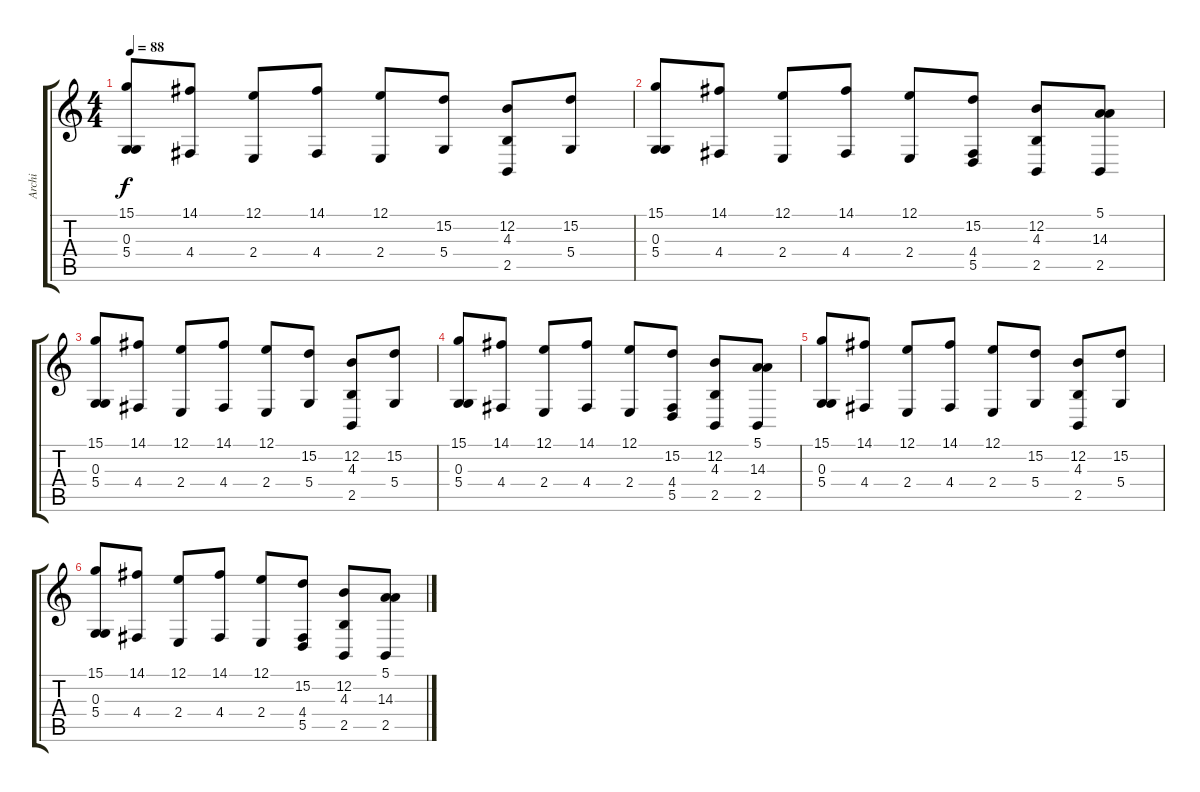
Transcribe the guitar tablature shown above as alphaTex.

\track ("Archi" "Archi") {instrument stringensemble1}
\staff {score tabs}
\tuning (E4 B3 G3 D3 A2 E2) {hide}
\ts (4 4)
\tempo 88
\clef g2
\ks c
(15.1 0.3 5.4).8{dy f} (14.1 4.4).8 (12.1 2.4).8 (14.1 4.4).8 (12.1 2.4).8 (15.2 5.4).8 (12.2 4.3 2.5).8 (15.2 5.4).8 |
(15.1 0.3 5.4).8 (14.1 4.4).8 (12.1 2.4).8 (14.1 4.4).8 (12.1 2.4).8 (15.2 4.4 5.5).8 (12.2 4.3 2.5).8 (5.1 14.3 2.5).8 |
(15.1 0.3 5.4).8 (14.1 4.4).8 (12.1 2.4).8 (14.1 4.4).8 (12.1 2.4).8 (15.2 5.4).8 (12.2 4.3 2.5).8 (15.2 5.4).8 |
(15.1 0.3 5.4).8 (14.1 4.4).8 (12.1 2.4).8 (14.1 4.4).8 (12.1 2.4).8 (15.2 4.4 5.5).8 (12.2 4.3 2.5).8 (5.1 14.3 2.5).8 |
(15.1 0.3 5.4).8 (14.1 4.4).8 (12.1 2.4).8 (14.1 4.4).8 (12.1 2.4).8 (15.2 5.4).8 (12.2 4.3 2.5).8 (15.2 5.4).8 |
(15.1 0.3 5.4).8 (14.1 4.4).8 (12.1 2.4).8 (14.1 4.4).8 (12.1 2.4).8 (15.2 4.4 5.5).8 (12.2 4.3 2.5).8 (5.1 14.3 2.5).8
